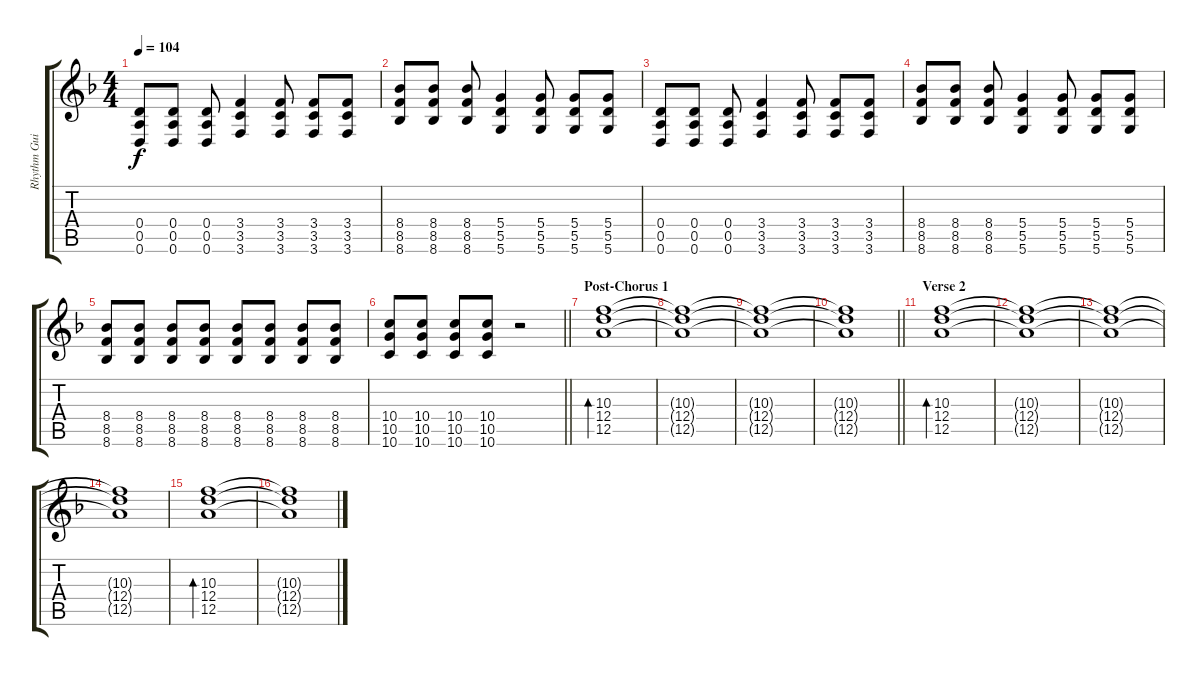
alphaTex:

\track ("Rhythm Guitar" "Rhythm Gui") {instrument electricguitarclean}
\staff {score tabs}
\tuning (E4 B3 G3 D3 A2 D2) {hide}
\ts (4 4)
\tempo 104
\clef g2
\ks f
(0.4 0.5 0.6).8{dy f} (0.4 0.5 0.6).8 (0.4 0.5 0.6).8 (3.4 3.5 3.6).4 (3.4 3.5 3.6).8 (3.4 3.5 3.6).8 (3.4 3.5 3.6).8 |
(8.4 8.5 8.6).8 (8.4 8.5 8.6).8 (8.4 8.5 8.6).8 (5.4 5.5 5.6).4 (5.4 5.5 5.6).8 (5.4 5.5 5.6).8 (5.4 5.5 5.6).8 |
(0.4 0.5 0.6).8 (0.4 0.5 0.6).8 (0.4 0.5 0.6).8 (3.4 3.5 3.6).4 (3.4 3.5 3.6).8 (3.4 3.5 3.6).8 (3.4 3.5 3.6).8 |
(8.4 8.5 8.6).8 (8.4 8.5 8.6).8 (8.4 8.5 8.6).8 (5.4 5.5 5.6).4 (5.4 5.5 5.6).8 (5.4 5.5 5.6).8 (5.4 5.5 5.6).8 |
(8.4 8.5 8.6).8 (8.4 8.5 8.6).8 (8.4 8.5 8.6).8 (8.4 8.5 8.6).8 (8.4 8.5 8.6).8 (8.4 8.5 8.6).8 (8.4 8.5 8.6).8 (8.4 8.5 8.6).8 |
\barLineRight lightlight
(10.4 10.5 10.6).8 (10.4 10.5 10.6).8 (10.4 10.5 10.6).8 (10.4 10.5 10.6).8 r.2 |
\section ("" "Post-Chorus 1")
(10.3 12.4 12.5).1{bd 480 instrument electricguitarclean} |
(10.3{t} 12.4{t} 12.5{t}).1 |
(10.3{t} 12.4{t} 12.5{t}).1 |
\barLineRight lightlight
(10.3{t} 12.4{t} 12.5{t}).1 |
\section ("" "Verse 2")
(10.3 12.4 12.5).1{bd 480} |
(10.3{t} 12.4{t} 12.5{t}).1 |
(10.3{t} 12.4{t} 12.5{t}).1 |
(10.3{t} 12.4{t} 12.5{t}).1 |
(10.3 12.4 12.5).1{bd 480} |
(10.3{t} 12.4{t} 12.5{t}).1
